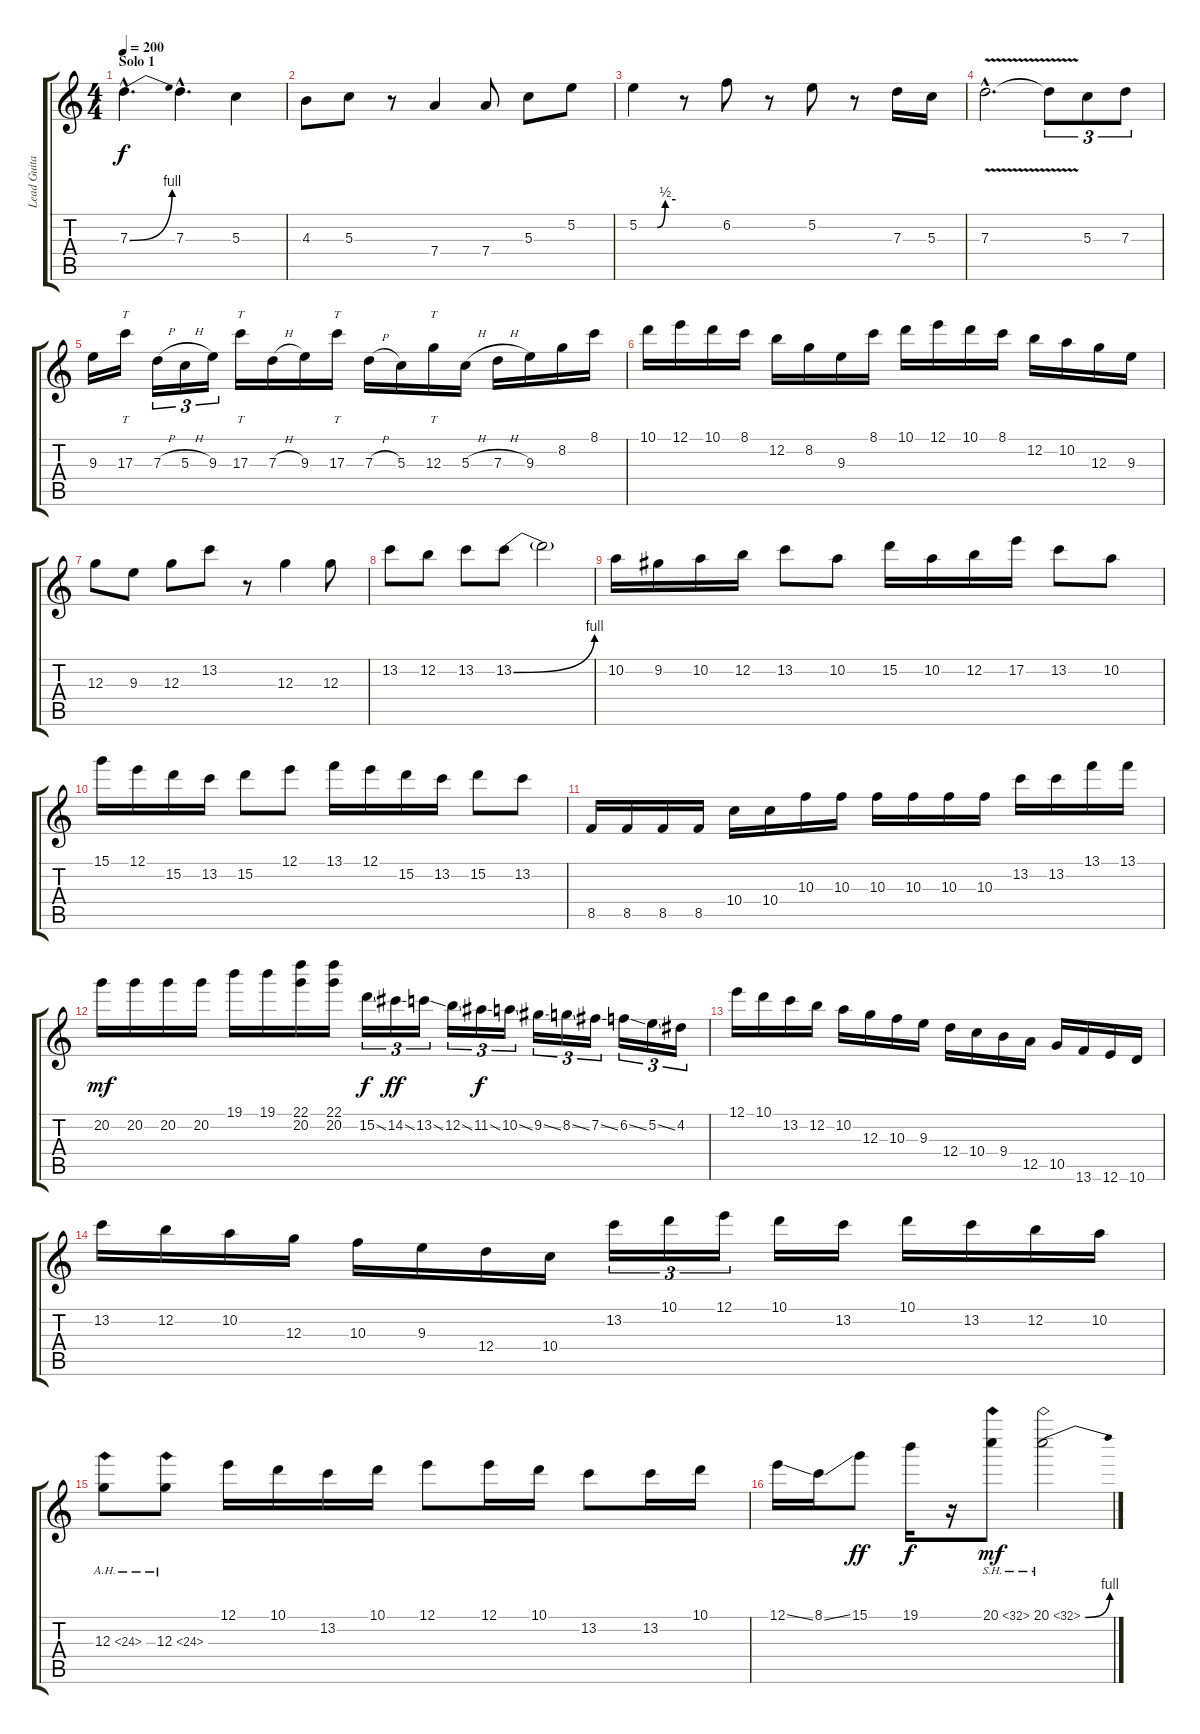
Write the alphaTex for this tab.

\track ("Lead Guitar (Totman)" "Lead Guita") {instrument distortionguitar}
\staff {score tabs}
\tuning (E4 B3 G3 D3 A2 E2) {hide}
\ts (4 4)
\section ("" "Solo 1")
\tempo 200
\clef g2
\ks c
7.3{be (bend 0 0 60 4) hac}.4{d dy f volume 16} 7.3{hac}.4{d} 5.3.4 |
4.3.8 5.3.8 r.8 7.4.4 7.4.8 5.3.8 5.2.8 |
5.2{be (custom 0 0 30 0 43 2 60 2)}.4 r.8 6.2.8 r.8 5.2.8 r.8 7.3.16 5.3.16 |
7.3{v hac}.2{d} 7.3{t}.8{tu (3 2)} 5.3.8{tu (3 2)} 7.3.8{tu (3 2)} |
9.3.16 17.3.16{tt} 7.3{h}.16{tu (3 2)} 5.3{h}.16{tu (3 2)} 9.3.16{tu (3 2)} 17.3.16{tt} 7.3{h}.16 9.3.16 17.3.16{tt} 7.3{h}.16 5.3.16 12.3.16{tt} 5.3{h}.16 7.3{h}.16 9.3.16 8.2.16 8.1.16 |
10.1.16 12.1.16 10.1.16 8.1.16 12.2.16 8.2.16 9.3.16 8.1.16 10.1.16 12.1.16 10.1.16 8.1.16 12.2.16 10.2.16 12.3.16 9.3.16 |
12.3.8 9.3.8 12.3.8 13.2.8 r.8 12.3.4 12.3.8 |
13.2.8 12.2.8 13.2.8 13.2{be (bend 0 0 60 4)}.8 13.2{t}.2 |
10.2.16 9.2.16 10.2.16 12.2.16 13.2.8 10.2.8 15.2.16 10.2.16 12.2.16 17.2.16 13.2.8 10.2.8 |
15.1.16 12.1.16 15.2.16 13.2.16 15.2.8 12.1.8 13.1.16 12.1.16 15.2.16 13.2.16 15.2.8 13.2.8 |
8.5.16 8.5.16 8.5.16 8.5.16 10.4.16 10.4.16 10.3.16 10.3.16 10.3.16 10.3.16 10.3.16 10.3.16 13.2.16 13.2.16 13.1.16 13.1.16 |
20.2.16{dy mf} 20.2.16 20.2.16 20.2.16 19.1.16 19.1.16 (22.1 20.2).16 (22.1 20.2).16 15.2{ss}.16{tu (3 2) dy f} 14.2{ss}.16{tu (3 2) dy ff} 13.2{ss}.16{tu (3 2)} 12.2{ss}.16{tu (3 2)} 11.2{ss}.16{tu (3 2) dy f} 10.2{ss}.16{tu (3 2)} 9.2{ss}.16{tu (3 2)} 8.2{ss}.16{tu (3 2)} 7.2{ss}.16{tu (3 2)} 6.2{ss}.16{tu (3 2)} 5.2{ss}.16{tu (3 2)} 4.2.16{tu (3 2)} |
12.1.16 10.1.16 13.2.16 12.2.16 10.2.16 12.3.16 10.3.16 9.3.16 12.4.16 10.4.16 9.4.16 12.5.16 10.5.16 13.6.16 12.6.16 10.6.16 |
13.2.16 12.2.16 10.2.16 12.3.16 10.3.16 9.3.16 12.4.16 10.4.16 13.2.16{tu (3 2)} 10.1.16{tu (3 2)} 12.1.16{tu (3 2)} 10.1.16 13.2.16 10.1.16 13.2.16 12.2.16 10.2.16 |
12.3{ah 12}.8 12.3{ah 12}.8 12.1.16 10.1.16 13.2.16 10.1.16 12.1.8 12.1.16 10.1.16 13.2.8 13.2.16 10.1.16 |
12.1{ss}.16 8.1{ss}.16 15.1.8{dy ff} 19.1.16{dy f} r.16 20.1{sh 12}.8{dy mf} 20.1{be (bend 0 0 60 4) sh 12}.2
